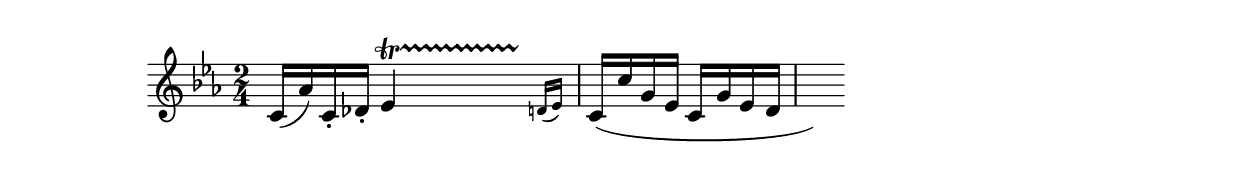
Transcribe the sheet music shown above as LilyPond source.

%% DO NOT EDIT this file manually; it is automatically
%% generated from LSR http://lsr.di.unimi.it
%% Make any changes in LSR itself, or in Documentation/snippets/new/ ,
%% and then run scripts/auxiliar/makelsr.py
%%
%% This file is in the public domain.
\version "2.18.0"

\header {
  lsrtags = "staff-notation, syntax-and-expressions, tweaks-and-overrides"

  texidoc = "
For @code{TrillSpanner}, the @code{minimum-length} property becomes
effective only if the @code{set-spacing-rods} procedure is called
explicitly.  To do this, the @code{springs-and-rods} property should be
set to @code{ly:spanner::set-spacing-rods}.

"
  doctitle = "Extending a TrillSpanner"
} % begin verbatim

%=> http://lilypond-french-users.1298960.n2.nabble.com/Allonger-un-trille-td7581110.html

%by P.P.Schneider on April 2014

\relative c' {
\key c\minor
  \time 2/4
  c16( as') c,-. des-.
  \once\override TrillSpanner.minimum-length = #15
  \once\override TrillSpanner.springs-and-rods = #ly:spanner::set-spacing-rods
  \afterGrace es4
  \startTrillSpan { d16[( \stopTrillSpan es)] }
  c( c' g es c g' es d
  \hideNotes
  c8)
}
